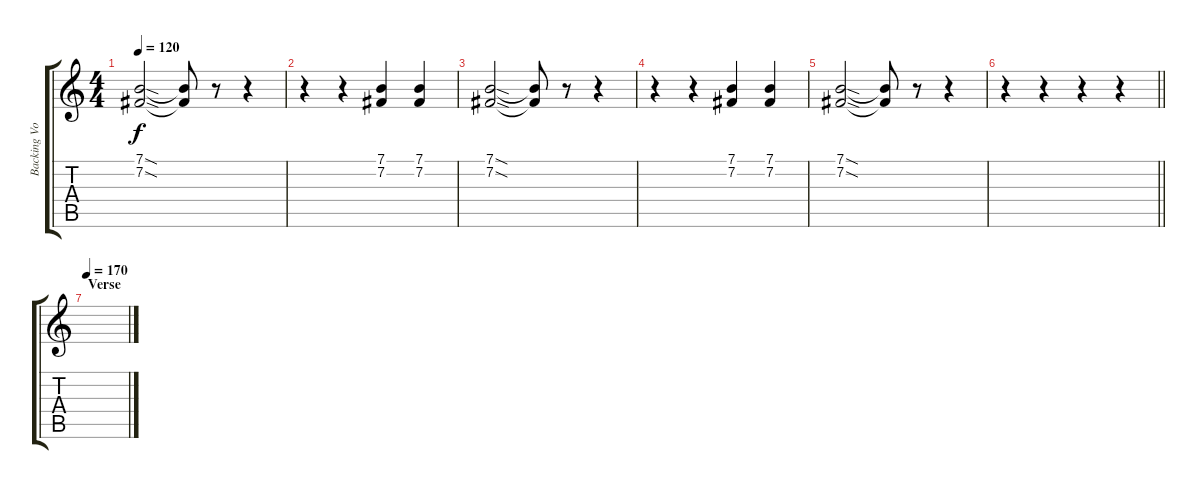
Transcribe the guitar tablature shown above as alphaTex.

\track ("Backing Vocals" "Backing Vo") {instrument lead6voice}
\staff {score tabs}
\tuning (E4 B3 G3 D3 A2 E2) {hide}
\ts (4 4)
\tempo 120
\clef g2
\ks c
(7.1{sod} 7.2{sod}).2{dy f} (7.1{t} 7.2{t}).8 r.8 r.4 |
r.4 r.4 (7.1 7.2).4 (7.1 7.2).4 |
(7.1{sod} 7.2{sod}).2 (7.1{t} 7.2{t}).8 r.8 r.4 |
r.4 r.4 (7.1 7.2).4 (7.1 7.2).4 |
(7.1{sod} 7.2{sod}).2 (7.1{t} 7.2{t}).8 r.8 r.4 |
\barLineRight lightlight
r.4 r.4 r.4 r.4 |
\section ("" "Verse")
\tempo 170
